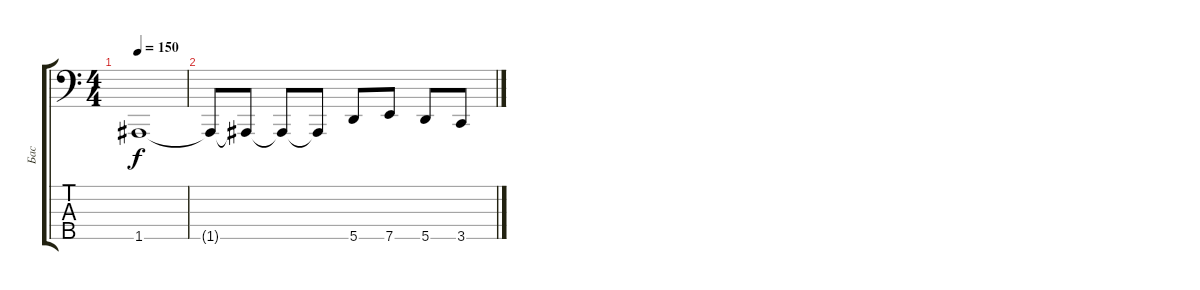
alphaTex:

\track ("Бас" "Бас") {solo instrument electricbassfinger}
\staff {score tabs}
\tuning (Gb2 D2 A1 E1 A0) {hide}
\ts (4 4)
\tempo 150
\clef f4
\ks c
1.5.1{dy f} |
1.5{t}.8 1.5{t}.8 1.5{t}.8 1.5{t}.8 5.5.8 7.5.8 5.5.8 3.5.8
